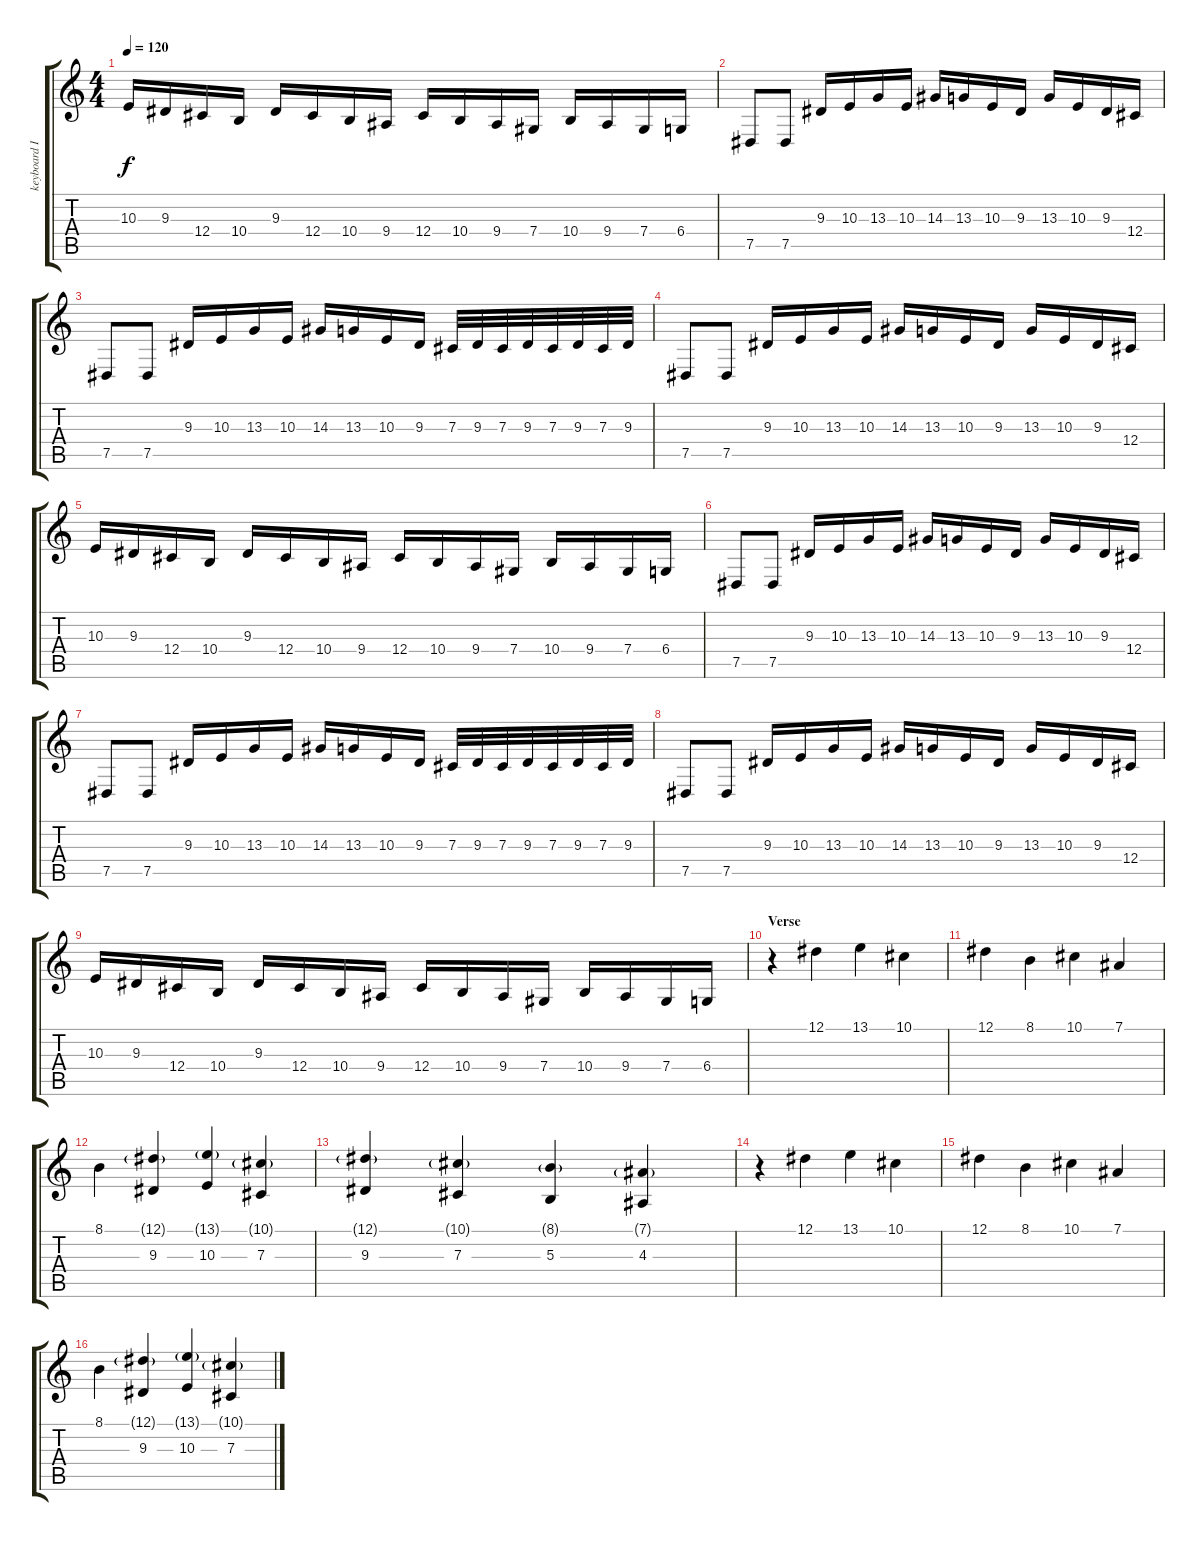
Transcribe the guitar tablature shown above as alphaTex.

\track ("keyboard I" "keyboard I") {instrument stringensemble1}
\staff {score tabs}
\tuning (Eb4 Bb3 Gb3 Db3 Ab2 Eb2) {hide}
\ts (4 4)
\tempo 120
\clef g2
\ks c
10.3.16{dy f} 9.3.16 12.4.16 10.4.16 9.3.16 12.4.16 10.4.16 9.4.16 12.4.16 10.4.16 9.4.16 7.4.16 10.4.16 9.4.16 7.4.16 6.4.16 |
7.5.8 7.5.8 9.3.16 10.3.16 13.3.16 10.3.16 14.3.16 13.3.16 10.3.16 9.3.16 13.3.16 10.3.16 9.3.16 12.4.16 |
7.5.8 7.5.8 9.3.16 10.3.16 13.3.16 10.3.16 14.3.16 13.3.16 10.3.16 9.3.16 7.3.32 9.3.32 7.3.32 9.3.32 7.3.32 9.3.32 7.3.32 9.3.32 |
7.5.8 7.5.8 9.3.16 10.3.16 13.3.16 10.3.16 14.3.16 13.3.16 10.3.16 9.3.16 13.3.16 10.3.16 9.3.16 12.4.16 |
10.3.16 9.3.16 12.4.16 10.4.16 9.3.16 12.4.16 10.4.16 9.4.16 12.4.16 10.4.16 9.4.16 7.4.16 10.4.16 9.4.16 7.4.16 6.4.16 |
7.5.8 7.5.8 9.3.16 10.3.16 13.3.16 10.3.16 14.3.16 13.3.16 10.3.16 9.3.16 13.3.16 10.3.16 9.3.16 12.4.16 |
7.5.8 7.5.8 9.3.16 10.3.16 13.3.16 10.3.16 14.3.16 13.3.16 10.3.16 9.3.16 7.3.32 9.3.32 7.3.32 9.3.32 7.3.32 9.3.32 7.3.32 9.3.32 |
7.5.8 7.5.8 9.3.16 10.3.16 13.3.16 10.3.16 14.3.16 13.3.16 10.3.16 9.3.16 13.3.16 10.3.16 9.3.16 12.4.16 |
10.3.16 9.3.16 12.4.16 10.4.16 9.3.16 12.4.16 10.4.16 9.4.16 12.4.16 10.4.16 9.4.16 7.4.16 10.4.16 9.4.16 7.4.16 6.4.16 |
\section ("" "Verse")
r.4 12.1.4 13.1.4 10.1.4 |
12.1.4 8.1.4 10.1.4 7.1.4 |
8.1.4 (12.1{g} 9.3).4 (13.1{g} 10.3).4 (10.1{g} 7.3).4 |
(12.1{g} 9.3).4 (10.1{g} 7.3).4 (8.1{g} 5.3).4 (7.1{g} 4.3).4 |
r.4 12.1.4 13.1.4 10.1.4 |
12.1.4 8.1.4 10.1.4 7.1.4 |
8.1.4 (12.1{g} 9.3).4 (13.1{g} 10.3).4 (10.1{g} 7.3).4
